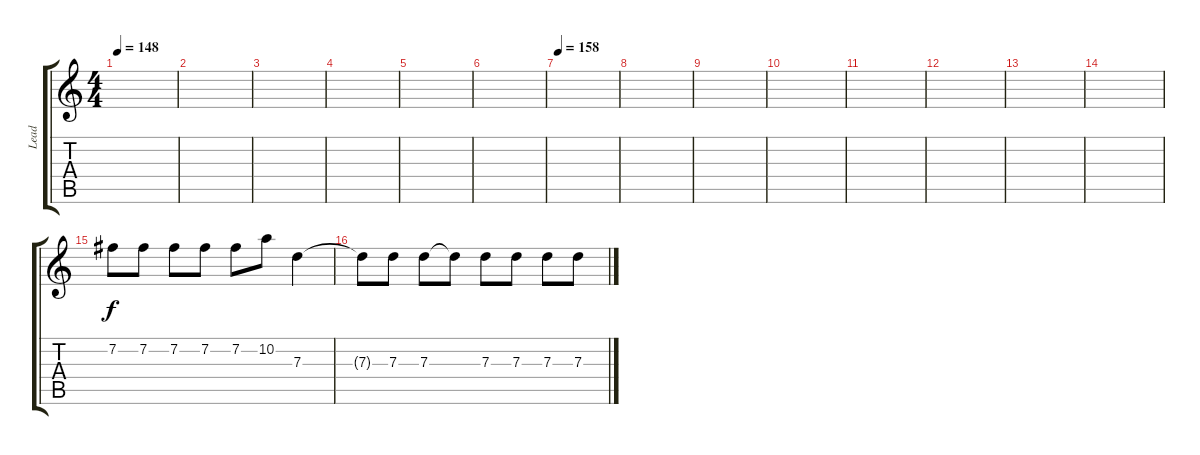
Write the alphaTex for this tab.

\track ("Lead" "Lead") {instrument electricguitarjazz}
\staff {score tabs}
\tuning (E4 B3 G3 D3 A2 D2) {hide}
\ts (4 4)
\tempo 148
\clef g2
\ks c
|
|
|
|
|
|
\tempo 158
|
|
|
|
|
|
|
|
7.2.8 7.2.8 7.2.8 7.2.8 7.2.8 10.2.8 7.3.4 |
7.3{t}.8 7.3.8 7.3.8 7.3{t}.8 7.3.8 7.3.8 7.3.8 7.3.8
